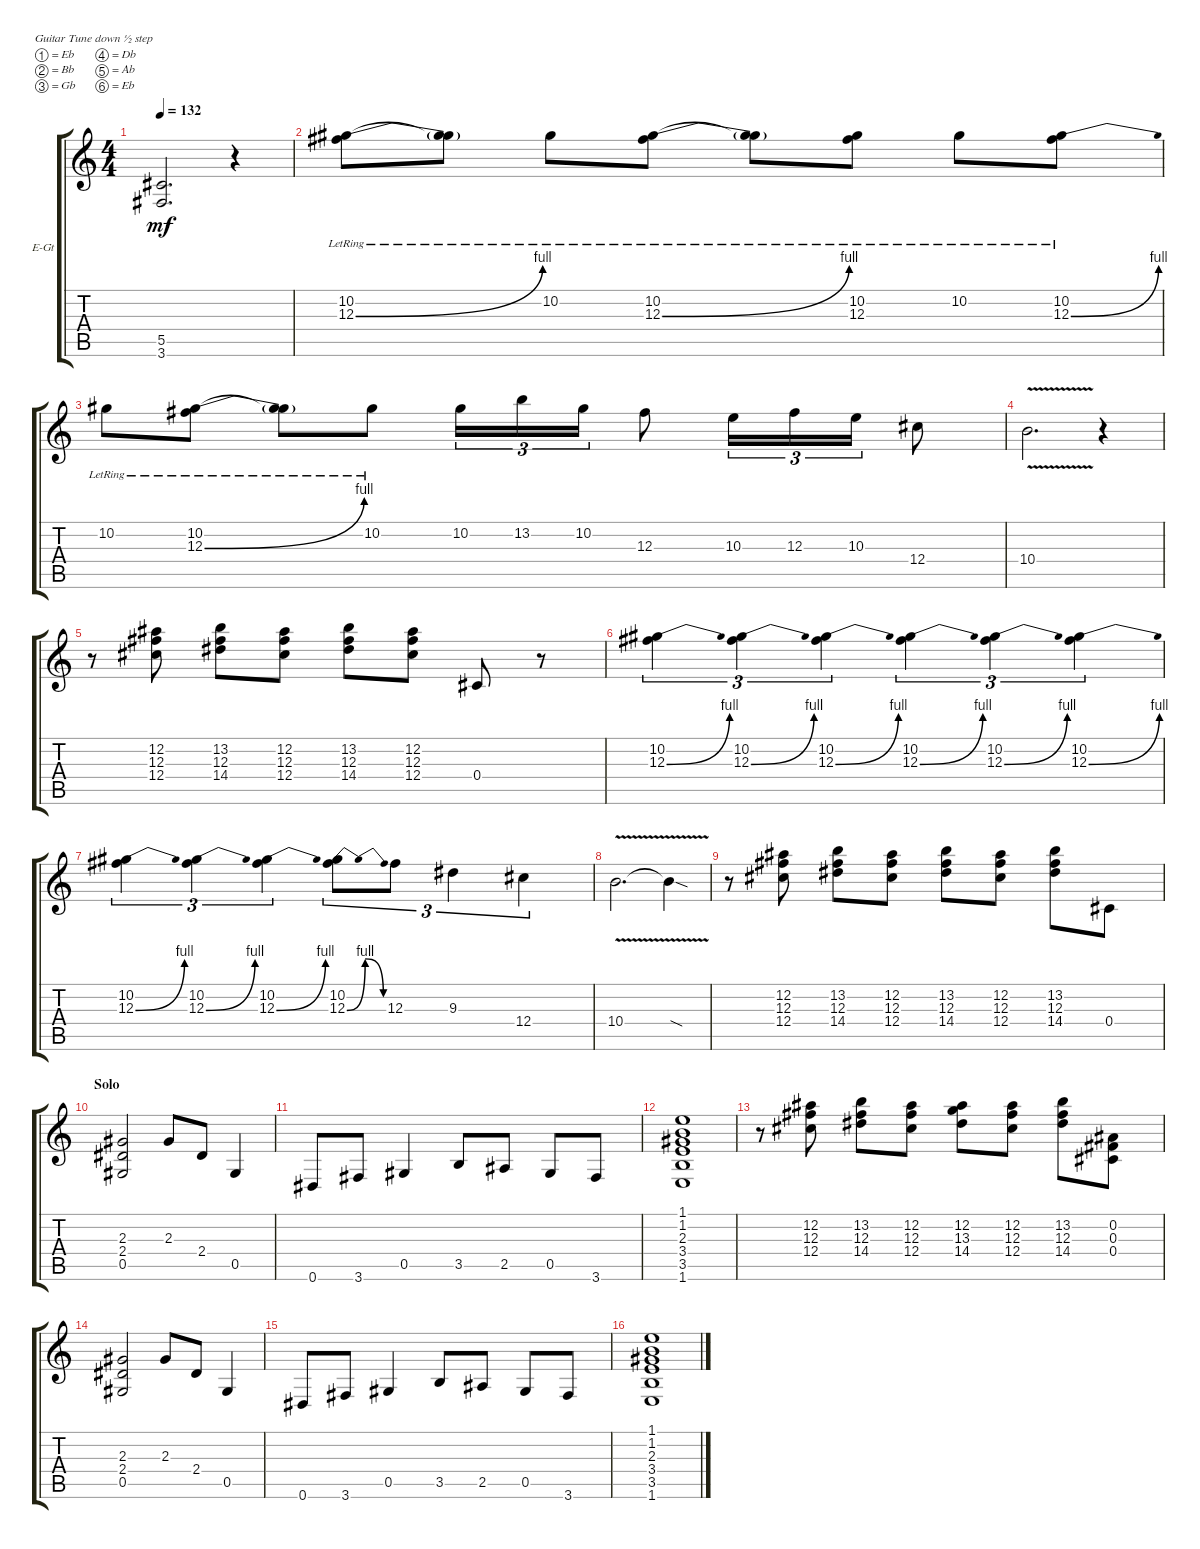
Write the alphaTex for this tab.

\defaultSystemsLayout 4
\bracketExtendMode groupsimilarinstruments
\firstSystemTrackNameOrientation horizontal
\otherSystemsTrackNameOrientation horizontal
\track ("PAUL STANLEY" "E-Gt") {solo instrument distortionguitar}
\staff {score tabs}
\tuning (Eb4 Bb3 Gb3 Db3 Ab2 Eb2)
\ts (4 4)
\tempo 132
\clef g2
\ks aminor
(3.6 5.5).2{d dy mf} r.4 |
(10.2{lr} 12.3{be (bend 0 0 15 4)}).8 (12.3{t} 10.2{lr t}).8 10.2{lr}.8 (10.2{lr} 12.3{be (bend 0 0 15 4)}).8 (10.2{lr t} 12.3{t}).8 (12.3 10.2{lr}).8 10.2{lr}.8 (10.2{lr} 12.3{be (bend 0 0 15 4)}).8 |
10.2{lr}.8 (10.2{lr} 12.3{be (bend 0 0 15 4)}).8 (10.2{lr t} 12.3{t}).8 10.2{lr}.8 10.2.16{tu (3 2)} 13.2.16{tu (3 2)} 10.2.16{tu (3 2)} 12.3.8 10.3.16{tu (3 2)} 12.3.16{tu (3 2)} 10.3.16{tu (3 2)} 12.4.8 |
10.4{v}.2{d} r.4 |
r.8 (12.2 12.3 12.4).8 (14.4 12.3 13.2).8 (12.2 12.3 12.4).8 (14.4 12.3 13.2).8 (12.2 12.3 12.4).8 0.4.8 r.8 |
(10.2 12.3{be (bend 0 0 15 4)}).4{tu (3 2)} (10.2 12.3{be (bend 0 0 15 4)}).4{tu (3 2)} (10.2 12.3{be (bend 0 0 15 4)}).4{tu (3 2)} (10.2 12.3{be (bend 0 0 15 4)}).4{tu (3 2)} (10.2 12.3{be (bend 0 0 15 4)}).4{tu (3 2)} (10.2 12.3{be (bend 0 0 15 4)}).4{tu (3 2)} |
(10.2 12.3{be (bend 0 0 15 4)}).4{tu (3 2)} (10.2 12.3{be (bend 0 0 15 4)}).4{tu (3 2)} (10.2 12.3{be (bend 0 0 15 4)}).4{tu (3 2)} (12.3{be (bendrelease 0 0 10.2 4 20.4 4 30 0)} 10.2).8{tu (3 2)} 12.3.8{tu (3 2)} 9.3.4{tu (3 2)} 12.4.4{tu (3 2)} |
10.4{v}.2{d} 10.4{v sod t}.4 |
r.8 (12.2 12.3 12.4).8 (14.4 12.3 13.2).8 (12.2 12.3 12.4).8 (14.4 12.3 13.2).8 (12.2 12.3 12.4).8 (14.4 12.3 13.2).8 0.4.8 |
\section ("" "Solo")
(0.5 2.4 2.3).2 2.3.8 2.4.8 0.5.4 |
0.6.8 3.6.8 0.5.4 3.5.8 2.5.8 0.5.8 3.6.8 |
(3.5 3.4 2.3 1.6 1.2 1.1).1 |
r.8 (12.2 12.3 12.4).8 (14.4 12.3 13.2).8 (12.2 12.3 12.4).8 (14.4 13.3 12.2).8 (12.2 12.3 12.4).8 (14.4 12.3 13.2).8 (0.2 0.3 0.4).8 |
(0.5 2.4 2.3).2 2.3.8 2.4.8 0.5.4 |
0.6.8 3.6.8 0.5.4 3.5.8 2.5.8 0.5.8 3.6.8 |
(3.5 3.4 2.3 1.6 1.2 1.1).1
